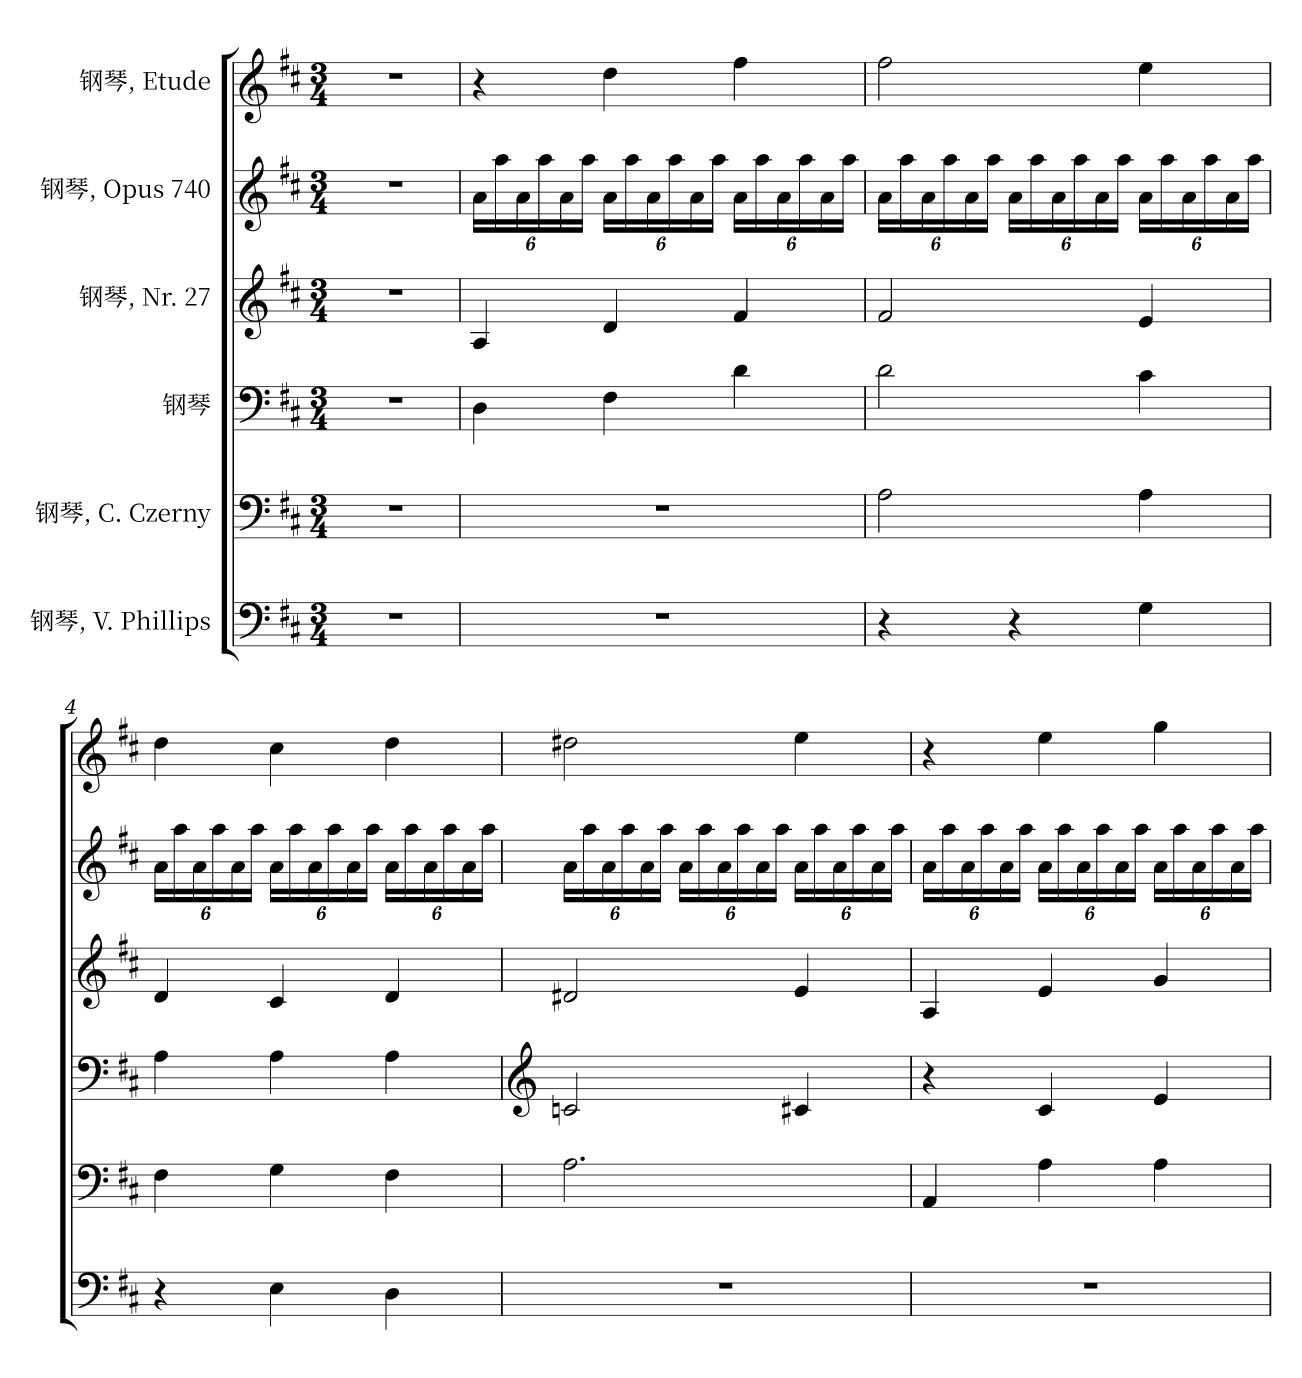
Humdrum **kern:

**kern	**kern	**kern	**kern	**kern	**kern
*part6	*part5	*part4	*part3	*part2	*part1
*staff6	*staff5	*staff4	*staff3	*staff2	*staff1
*I"钢琴, V. Phillips	*I"钢琴, C. Czerny	*I"钢琴	*I"钢琴, Nr. 27	*I"钢琴, Opus 740	*I"钢琴, Etude
*clefF4	*clefF4	*clefF4	*clefG2	*clefG2	*clefG2
*k[f#c#]	*k[f#c#]	*k[f#c#]	*k[f#c#]	*k[f#c#]	*k[f#c#]
*M3/4	*M3/4	*M3/4	*M3/4	*M3/4	*M3/4
*MM106	*MM106	*MM106	*MM106	*MM106	*MM106
=1	=1	=1	=1	=1	=1
2.r	2.r	2.r	2.r	2.r	2.r
=2	=2	=2	=2	=2	=2
*	*	*	*	*Xbrackettup	*
2.r	2.r	4D\	4A/	24a\LL	4r
.	.	.	.	24aa\	.
.	.	.	.	24a\	.
.	.	.	.	24aa\	.
.	.	.	.	24a\	.
.	.	.	.	24aa\JJ	.
.	.	4F#\	4d/	24a\LL	4dd\
.	.	.	.	24aa\	.
.	.	.	.	24a\	.
.	.	.	.	24aa\	.
.	.	.	.	24a\	.
.	.	.	.	24aa\JJ	.
.	.	4d\	4f#/	24a\LL	4ff#\
.	.	.	.	24aa\	.
.	.	.	.	24a\	.
.	.	.	.	24aa\	.
.	.	.	.	24a\	.
.	.	.	.	24aa\JJ	.
=3	=3	=3	=3	=3	=3
*	*	*	*	*	*MM102
4r	2A\	2d\	2f#/	24a\LL	2ff#\
.	.	.	.	24aa\	.
.	.	.	.	24a\	.
.	.	.	.	24aa\	.
.	.	.	.	24a\	.
.	.	.	.	24aa\JJ	.
4r	.	.	.	24a\LL	.
.	.	.	.	24aa\	.
.	.	.	.	24a\	.
.	.	.	.	24aa\	.
.	.	.	.	24a\	.
.	.	.	.	24aa\JJ	.
*	*	*	*	*	*MM104
4G\	4A\	4c#\	4e/	24a\LL	4ee\
.	.	.	.	24aa\	.
.	.	.	.	24a\	.
.	.	.	.	24aa\	.
.	.	.	.	24a\	.
.	.	.	.	24aa\JJ	.
!!LO:LB:g=z
=4	=4	=4	=4	=4	=4
*	*	*	*	*	*MM106
4r	4F#\	4A\	4d/	24a\LL	4dd\
.	.	.	.	24aa\	.
.	.	.	.	24a\	.
.	.	.	.	24aa\	.
.	.	.	.	24a\	.
.	.	.	.	24aa\JJ	.
4E\	4G\	4A\	4c#/	24a\LL	4cc#\
.	.	.	.	24aa\	.
.	.	.	.	24a\	.
.	.	.	.	24aa\	.
.	.	.	.	24a\	.
.	.	.	.	24aa\JJ	.
4D\	4F#\	4A\	4d/	24a\LL	4dd\
.	.	.	.	24aa\	.
.	.	.	.	24a\	.
.	.	.	.	24aa\	.
.	.	.	.	24a\	.
.	.	.	.	24aa\JJ	.
=5	=5	=5	=5	=5	=5
*	*	*clefG2	*	*	*
*	*	*	*	*	*MM98
2.r	2.A\	2cn/	2d#X/	24a\LL	2dd#X\
.	.	.	.	24aa\	.
.	.	.	.	24a\	.
.	.	.	.	24aa\	.
.	.	.	.	24a\	.
.	.	.	.	24aa\JJ	.
.	.	.	.	24a\LL	.
.	.	.	.	24aa\	.
.	.	.	.	24a\	.
.	.	.	.	24aa\	.
.	.	.	.	24a\	.
.	.	.	.	24aa\JJ	.
*	*	*	*	*	*MM90
.	.	4c#X/	4e/	24a\LL	4ee\
.	.	.	.	24aa\	.
.	.	.	.	24a\	.
.	.	.	.	24aa\	.
.	.	.	.	24a\	.
.	.	.	.	24aa\JJ	.
!!LO:PB:g=z
=6	=6	=6	=6	=6	=6
*	*	*	*	*	*MM100
2.r	4AA/	4r	4A/	24a\LL	4r
.	.	.	.	24aa\	.
.	.	.	.	24a\	.
.	.	.	.	24aa\	.
.	.	.	.	24a\	.
.	.	.	.	24aa\JJ	.
*	*	*	*	*	*MM106
.	4A\	4c#/	4e/	24a\LL	4ee\
.	.	.	.	24aa\	.
.	.	.	.	24a\	.
.	.	.	.	24aa\	.
.	.	.	.	24a\	.
.	.	.	.	24aa\JJ	.
.	4A\	4e/	4g/	24a\LL	4gg\
.	.	.	.	24aa\	.
.	.	.	.	24a\	.
.	.	.	.	24aa\	.
.	.	.	.	24a\	.
.	.	.	.	24aa\JJ	.
=	=	=	=	=	=
*-	*-	*-	*-	*-	*-
